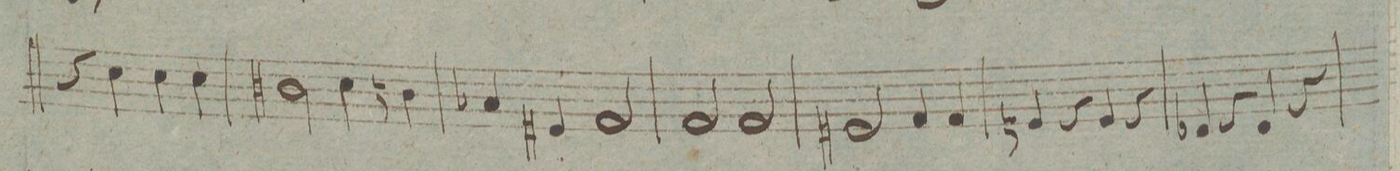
**kern	**dynam
*I"Viola	*
*clefC3	*
*k[]	*
*met(c|)	*
*M2/2	*
4r	.
4d\	.
4d\	.
4d\	.
=33	=33
2c#X\	.
4d\	.
4cn\	.
=34	=34
4B-X/	.
4F#X/	.
2G/	.
=35	=35
2G/	.
2G/	.
=36	=36
2F#X/	.
4G/	.
4G/	.
=37	=37
4Fn/	.
4r	.
4F/	.
4r	.
=38	=38
4E-X/	.
4r	.
4E-/	.
4r	.
=39	=39
*-	*-
